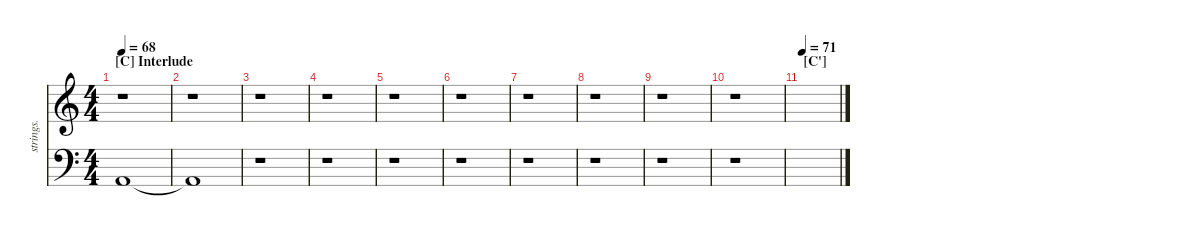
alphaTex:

\defaultSystemsLayout 4
\hideDynamics
\bracketExtendMode nobrackets
\track ("Strings" "strings.") {instrument stringensemble2}
\staff {score}
\tuning (E4 B3 G3 D3 A2 E2)
\ts (4 4)
\section ("C" "Interlude")
\tempo 68
\clef g2
\ks c
r.1{dy mf} |
r.1 |
r.1 |
r.1 |
r.1 |
r.1 |
r.1 |
r.1 |
r.1 |
r.1 |
\section ("C'" "")
\tempo 71
|
|
|
|
|
\staff {score}
\tuning (G2 D2 A1 E1 B0)
\clef f4
\ottava regular
\simile none
\ks c
2.1.1{dy mf} |
2.1{t}.1 |
r.1 |
r.1 |
r.1 |
r.1 |
r.1 |
r.1 |
r.1 |
r.1 |
|
|
|
|
|
